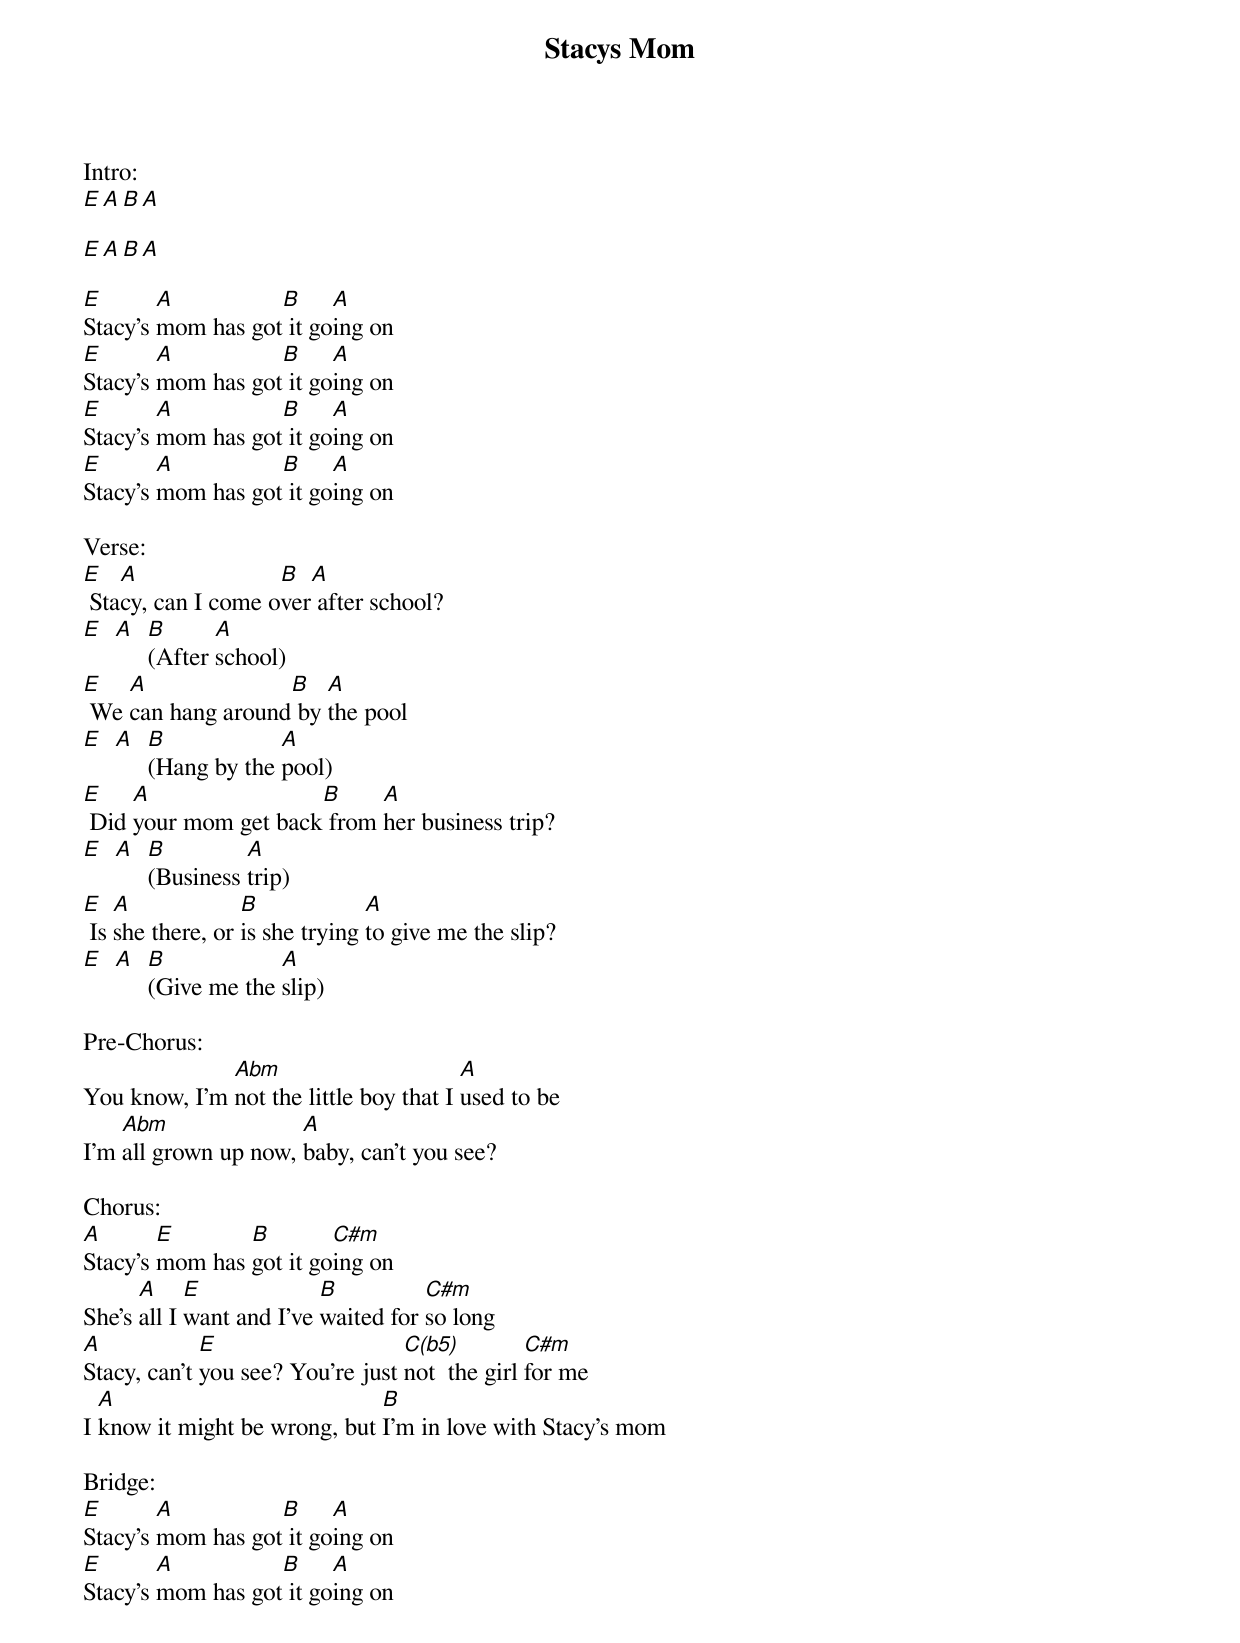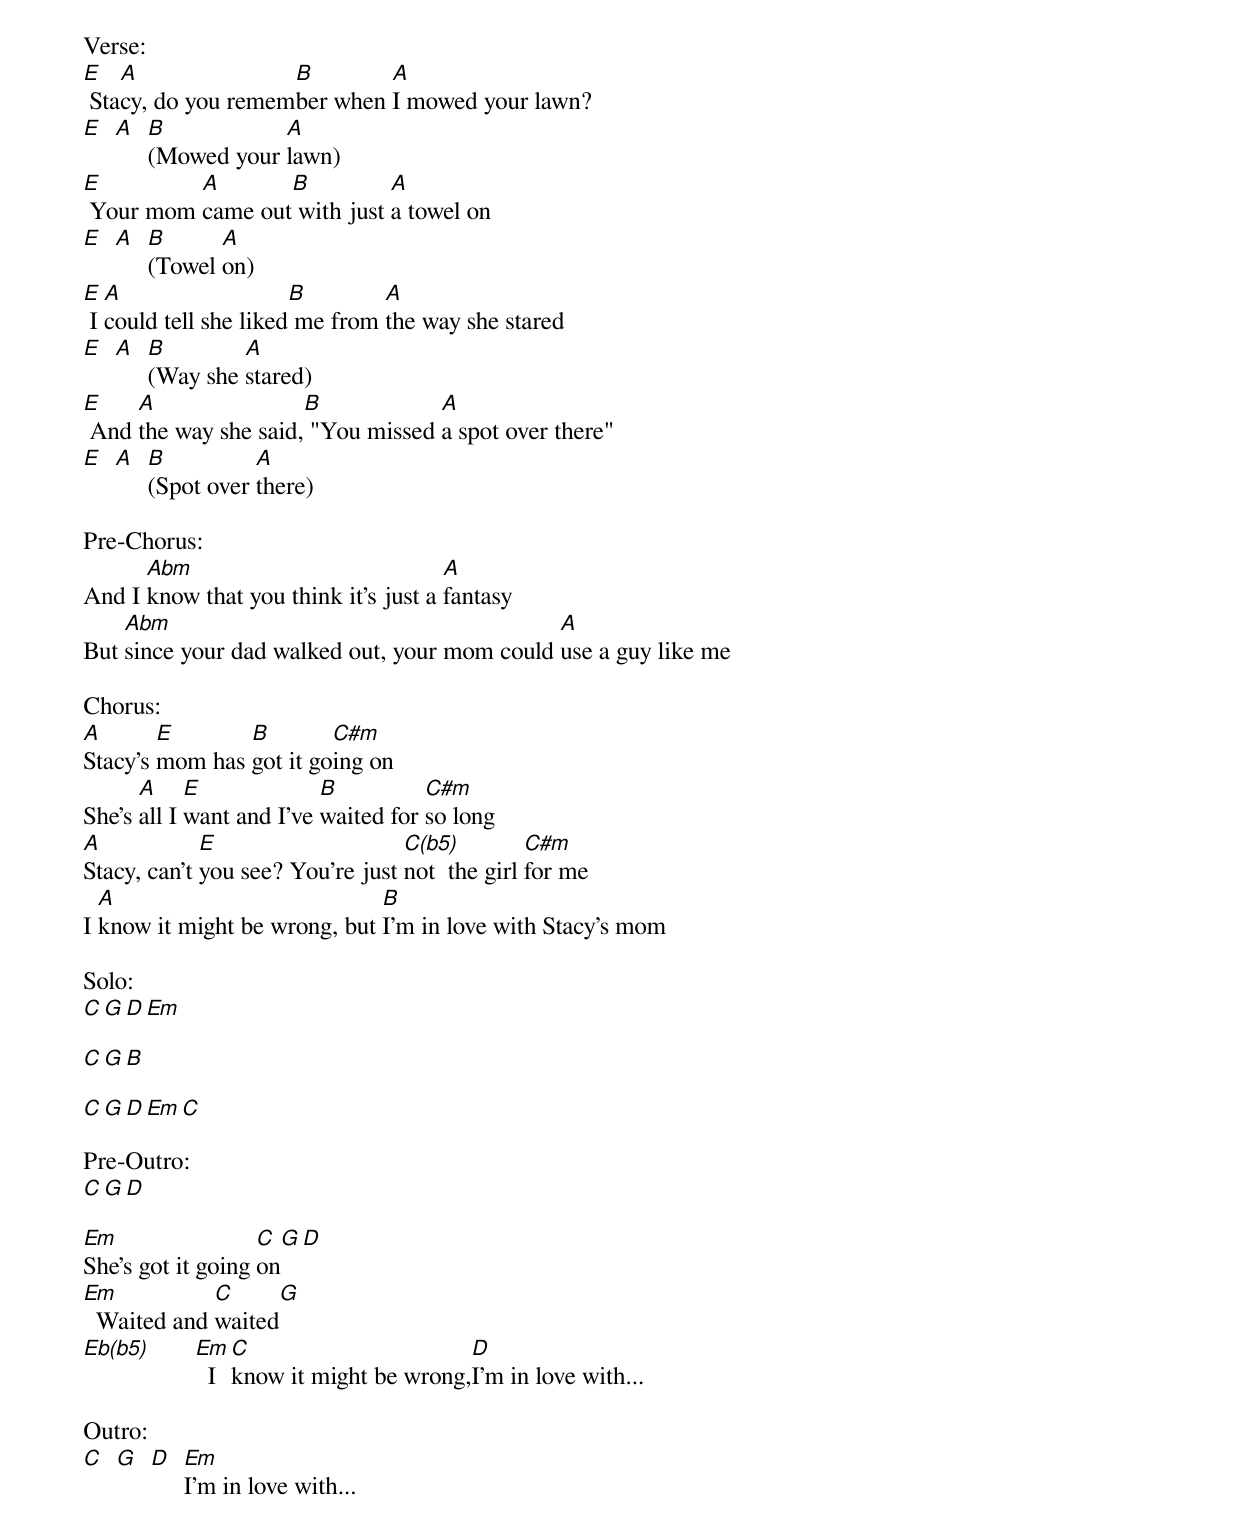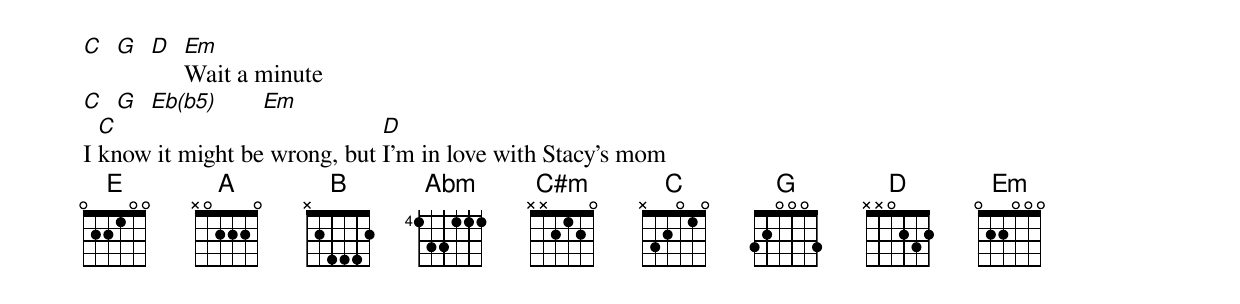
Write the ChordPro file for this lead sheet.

{title:Stacys Mom}
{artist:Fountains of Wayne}
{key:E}
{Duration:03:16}
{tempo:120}
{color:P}

Intro:
[E][A][B][A]

[E][A][B][A]

[E]Stacy's [A]mom has got[B] it go[A]ing on
[E]Stacy's [A]mom has got[B] it go[A]ing on
[E]Stacy's [A]mom has got[B] it go[A]ing on
[E]Stacy's [A]mom has got[B] it go[A]ing on

Verse:
[E] Sta[A]cy, can I come o[B]ver[A] after school?
[E]  [A]  [B](After [A]school)
[E] We [A]can hang around[B] by [A]the pool
[E]  [A]  [B](Hang by the [A]pool)
[E] Did [A]your mom get back[B] from [A]her business trip?
[E]  [A]  [B](Business [A]trip)
[E] Is [A]she there, or [B]is she trying [A]to give me the slip?
[E]  [A]  [B](Give me the [A]slip)

Pre-Chorus:
You know, I'm [Abm]not the little boy that I [A]used to be
I'm [Abm]all grown up now, [A]baby, can't you see?

Chorus:
[A]Stacy's [E]mom has [B]got it go[C#m]ing on
She's [A]all I [E]want and I've [B]waited for [C#m]so long
[A]Stacy, can't [E]you see? You're just [C(b5)]not  the girl [C#m]for me
I [A]know it might be wrong, but [B]I'm in love with Stacy's mom

Bridge:
[E]Stacy's [A]mom has got[B] it go[A]ing on
[E]Stacy's [A]mom has got[B] it go[A]ing on

Verse:
[E] Sta[A]cy, do you remem[B]ber when [A]I mowed your lawn?
[E]  [A]  [B](Mowed your [A]lawn)
[E] Your mom [A]came out[B] with just [A]a towel on
[E]  [A]  [B](Towel [A]on)
[E] I [A]could tell she liked[B] me from [A]the way she stared
[E]  [A]  [B](Way she [A]stared)
[E] And [A]the way she said,[B] "You missed [A]a spot over there"
[E]  [A]  [B](Spot over [A]there)

Pre-Chorus:
And I [Abm]know that you think it's just a [A]fantasy
But [Abm]since your dad walked out, your mom could [A]use a guy like me

Chorus:
[A]Stacy's [E]mom has [B]got it go[C#m]ing on
She's [A]all I [E]want and I've [B]waited for [C#m]so long
[A]Stacy, can't [E]you see? You're just [C(b5)]not  the girl [C#m]for me
I [A]know it might be wrong, but [B]I'm in love with Stacy's mom

Solo:
[C][G][D][Em]

[C][G][B]

[C][G][D][Em][C]

Pre-Outro:
[C][G][D]

[Em]She's got it going [C]on[G][D]
[Em]  Waited and [C]waited[G]
[Eb(b5)]       [Em]  I [C]know it might be wrong,[D]I'm in love with...

Outro:
[C]  [G]  [D]  [Em]I'm in love with...
[C]  [G]  [D]  [Em]Wait a minute
[C]  [G]  [Eb(b5)]       [Em]
I [C]know it might be wrong, but [D]I'm in love with Stacy's mom
